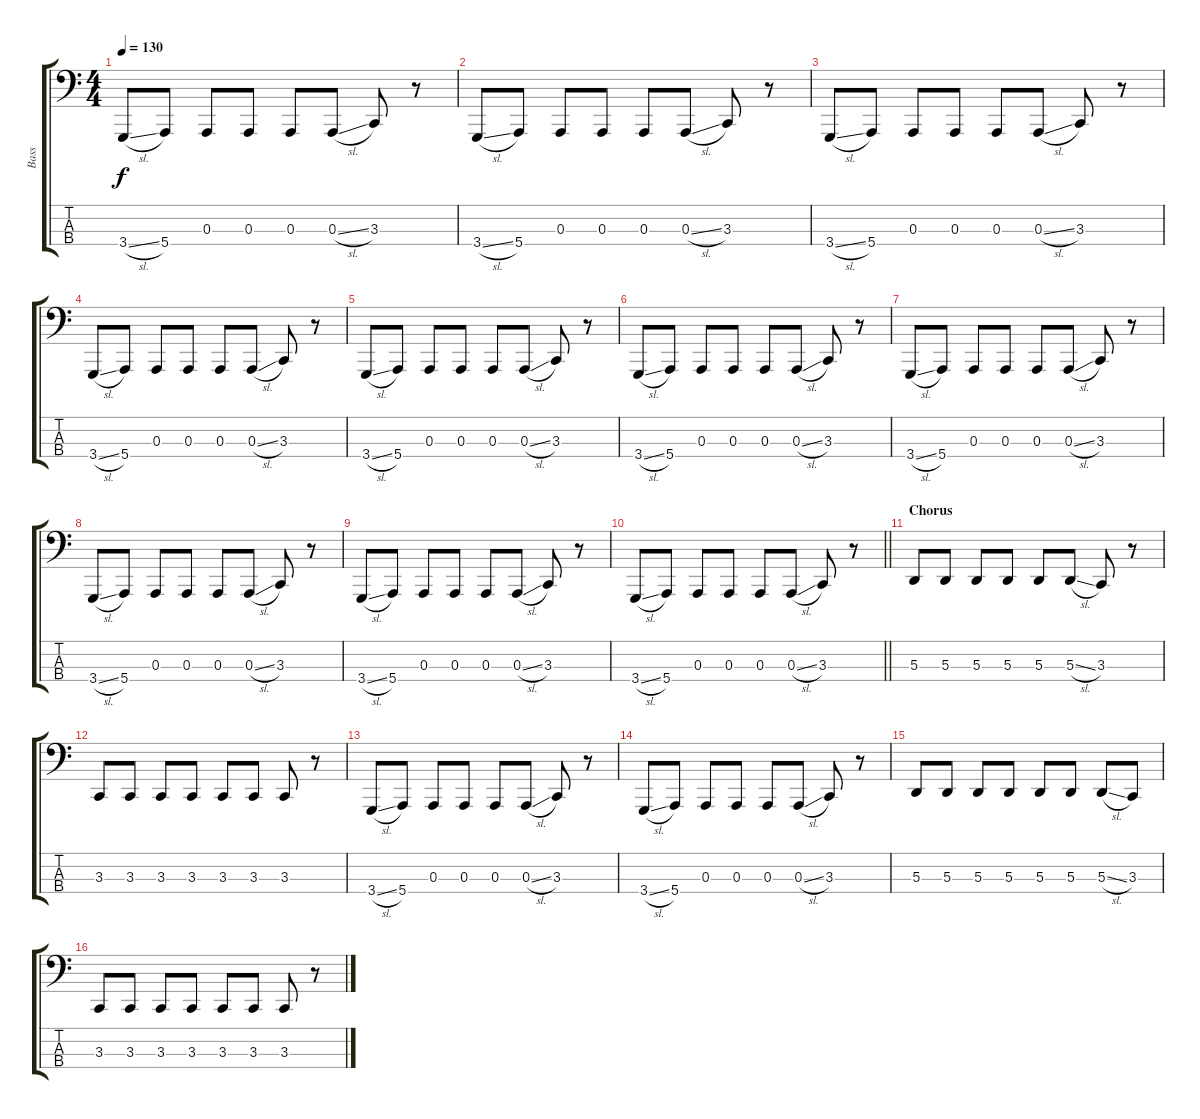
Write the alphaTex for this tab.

\track ("Bass" "Bass") {instrument lead8bassandlead}
\staff {score tabs}
\tuning (G2 D2 A1 E1) {hide}
\ts (4 4)
\tempo 130
\clef f4
\ks c
3.4{sl}.8{dy f} 5.4.8 0.3.8 0.3.8 0.3.8 0.3{sl}.8 3.3.8 r.8 |
3.4{sl}.8 5.4.8 0.3.8 0.3.8 0.3.8 0.3{sl}.8 3.3.8 r.8 |
3.4{sl}.8 5.4.8 0.3.8 0.3.8 0.3.8 0.3{sl}.8 3.3.8 r.8 |
3.4{sl}.8 5.4.8 0.3.8 0.3.8 0.3.8 0.3{sl}.8 3.3.8 r.8 |
3.4{sl}.8 5.4.8 0.3.8 0.3.8 0.3.8 0.3{sl}.8 3.3.8 r.8 |
3.4{sl}.8 5.4.8 0.3.8 0.3.8 0.3.8 0.3{sl}.8 3.3.8 r.8 |
3.4{sl}.8 5.4.8 0.3.8 0.3.8 0.3.8 0.3{sl}.8 3.3.8 r.8 |
3.4{sl}.8 5.4.8 0.3.8 0.3.8 0.3.8 0.3{sl}.8 3.3.8 r.8 |
3.4{sl}.8 5.4.8 0.3.8 0.3.8 0.3.8 0.3{sl}.8 3.3.8 r.8 |
\barLineRight lightlight
3.4{sl}.8 5.4.8 0.3.8 0.3.8 0.3.8 0.3{sl}.8 3.3.8 r.8 |
\section ("" "Chorus")
5.3.8 5.3.8 5.3.8 5.3.8 5.3.8 5.3{sl}.8 3.3.8 r.8 |
3.3.8 3.3.8 3.3.8 3.3.8 3.3.8 3.3.8 3.3.8 r.8 |
3.4{sl}.8 5.4.8 0.3.8 0.3.8 0.3.8 0.3{sl}.8 3.3.8 r.8 |
3.4{sl}.8 5.4.8 0.3.8 0.3.8 0.3.8 0.3{sl}.8 3.3.8 r.8 |
5.3.8 5.3.8 5.3.8 5.3.8 5.3.8 5.3.8 5.3{sl}.8 3.3.8 |
3.3.8 3.3.8 3.3.8 3.3.8 3.3.8 3.3.8 3.3.8 r.8
